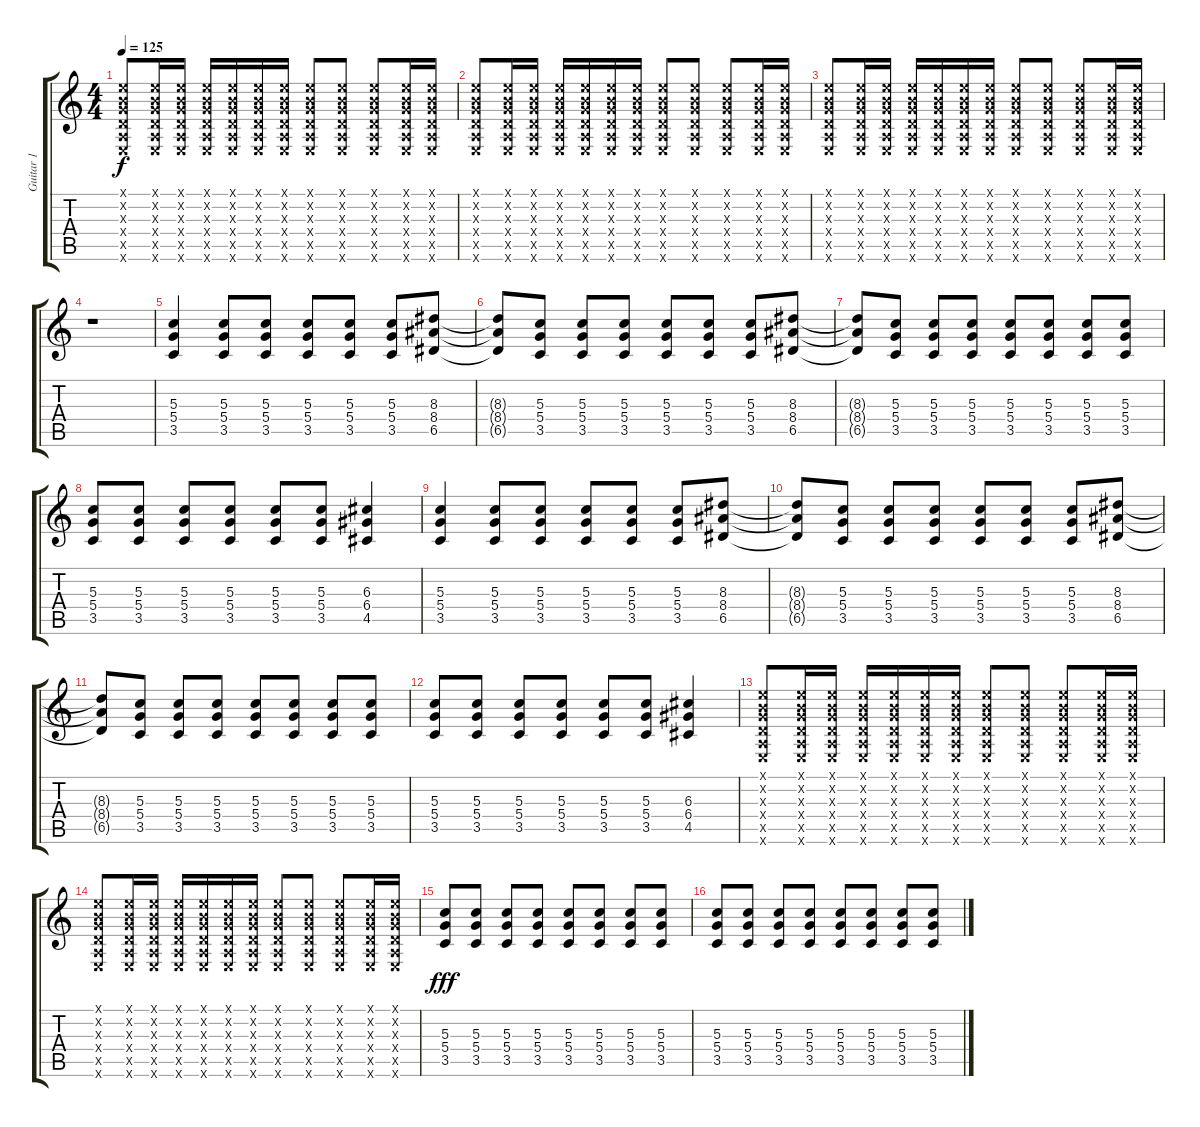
\track ("Guitar 1" "Guitar 1") {instrument overdrivenguitar}
\staff {score tabs}
\tuning (E4 B3 G3 D3 A2 E2) {hide}
\ts (4 4)
\tempo 125
\clef g2
\ks c
(0.1{x} 0.2{x} 0.3{x} 0.4{x} 0.5{x} 0.6{x}).8{dy f} (0.1{x} 0.2{x} 0.3{x} 0.4{x} 0.5{x} 0.6{x}).16 (0.1{x} 0.2{x} 0.3{x} 0.4{x} 0.5{x} 0.6{x}).16 (0.1{x} 0.2{x} 0.3{x} 0.4{x} 0.5{x} 0.6{x}).16 (0.1{x} 0.2{x} 0.3{x} 0.4{x} 0.5{x} 0.6{x}).16 (0.1{x} 0.2{x} 0.3{x} 0.4{x} 0.5{x} 0.6{x}).16 (0.1{x} 0.2{x} 0.3{x} 0.4{x} 0.5{x} 0.6{x}).16 (0.1{x} 0.2{x} 0.3{x} 0.4{x} 0.5{x} 0.6{x}).8 (0.1{x} 0.2{x} 0.3{x} 0.4{x} 0.5{x} 0.6{x}).8 (0.1{x} 0.2{x} 0.3{x} 0.4{x} 0.5{x} 0.6{x}).8 (0.1{x} 0.2{x} 0.3{x} 0.4{x} 0.5{x} 0.6{x}).16 (0.1{x} 0.2{x} 0.3{x} 0.4{x} 0.5{x} 0.6{x}).16 |
(0.1{x} 0.2{x} 0.3{x} 0.4{x} 0.5{x} 0.6{x}).8 (0.1{x} 0.2{x} 0.3{x} 0.4{x} 0.5{x} 0.6{x}).16 (0.1{x} 0.2{x} 0.3{x} 0.4{x} 0.5{x} 0.6{x}).16 (0.1{x} 0.2{x} 0.3{x} 0.4{x} 0.5{x} 0.6{x}).16 (0.1{x} 0.2{x} 0.3{x} 0.4{x} 0.5{x} 0.6{x}).16 (0.1{x} 0.2{x} 0.3{x} 0.4{x} 0.5{x} 0.6{x}).16 (0.1{x} 0.2{x} 0.3{x} 0.4{x} 0.5{x} 0.6{x}).16 (0.1{x} 0.2{x} 0.3{x} 0.4{x} 0.5{x} 0.6{x}).8 (0.1{x} 0.2{x} 0.3{x} 0.4{x} 0.5{x} 0.6{x}).8 (0.1{x} 0.2{x} 0.3{x} 0.4{x} 0.5{x} 0.6{x}).8 (0.1{x} 0.2{x} 0.3{x} 0.4{x} 0.5{x} 0.6{x}).16 (0.1{x} 0.2{x} 0.3{x} 0.4{x} 0.5{x} 0.6{x}).16 |
(0.1{x} 0.2{x} 0.3{x} 0.4{x} 0.5{x} 0.6{x}).8 (0.1{x} 0.2{x} 0.3{x} 0.4{x} 0.5{x} 0.6{x}).16 (0.1{x} 0.2{x} 0.3{x} 0.4{x} 0.5{x} 0.6{x}).16 (0.1{x} 0.2{x} 0.3{x} 0.4{x} 0.5{x} 0.6{x}).16 (0.1{x} 0.2{x} 0.3{x} 0.4{x} 0.5{x} 0.6{x}).16 (0.1{x} 0.2{x} 0.3{x} 0.4{x} 0.5{x} 0.6{x}).16 (0.1{x} 0.2{x} 0.3{x} 0.4{x} 0.5{x} 0.6{x}).16 (0.1{x} 0.2{x} 0.3{x} 0.4{x} 0.5{x} 0.6{x}).8 (0.1{x} 0.2{x} 0.3{x} 0.4{x} 0.5{x} 0.6{x}).8 (0.1{x} 0.2{x} 0.3{x} 0.4{x} 0.5{x} 0.6{x}).8 (0.1{x} 0.2{x} 0.3{x} 0.4{x} 0.5{x} 0.6{x}).16 (0.1{x} 0.2{x} 0.3{x} 0.4{x} 0.5{x} 0.6{x}).16 |
r.1 |
(5.3 5.4 3.5).4 (5.3 5.4 3.5).8 (5.3 5.4 3.5).8 (5.3 5.4 3.5).8 (5.3 5.4 3.5).8 (5.3 5.4 3.5).8 (8.3 8.4 6.5).8 |
(8.3{t} 8.4{t} 6.5{t}).8 (5.3 5.4 3.5).8 (5.3 5.4 3.5).8 (5.3 5.4 3.5).8 (5.3 5.4 3.5).8 (5.3 5.4 3.5).8 (5.3 5.4 3.5).8 (8.3 8.4 6.5).8 |
(8.3{t} 8.4{t} 6.5{t}).8 (5.3 5.4 3.5).8 (5.3 5.4 3.5).8 (5.3 5.4 3.5).8 (5.3 5.4 3.5).8 (5.3 5.4 3.5).8 (5.3 5.4 3.5).8 (5.3 5.4 3.5).8 |
(5.3 5.4 3.5).8 (5.3 5.4 3.5).8 (5.3 5.4 3.5).8 (5.3 5.4 3.5).8 (5.3 5.4 3.5).8 (5.3 5.4 3.5).8 (6.3 6.4 4.5).4 |
(5.3 5.4 3.5).4 (5.3 5.4 3.5).8 (5.3 5.4 3.5).8 (5.3 5.4 3.5).8 (5.3 5.4 3.5).8 (5.3 5.4 3.5).8 (8.3 8.4 6.5).8 |
(8.3{t} 8.4{t} 6.5{t}).8 (5.3 5.4 3.5).8 (5.3 5.4 3.5).8 (5.3 5.4 3.5).8 (5.3 5.4 3.5).8 (5.3 5.4 3.5).8 (5.3 5.4 3.5).8 (8.3 8.4 6.5).8 |
(8.3{t} 8.4{t} 6.5{t}).8 (5.3 5.4 3.5).8 (5.3 5.4 3.5).8 (5.3 5.4 3.5).8 (5.3 5.4 3.5).8 (5.3 5.4 3.5).8 (5.3 5.4 3.5).8 (5.3 5.4 3.5).8 |
(5.3 5.4 3.5).8 (5.3 5.4 3.5).8 (5.3 5.4 3.5).8 (5.3 5.4 3.5).8 (5.3 5.4 3.5).8 (5.3 5.4 3.5).8 (6.3 6.4 4.5).4 |
(0.1{x} 0.2{x} 0.3{x} 0.4{x} 0.5{x} 0.6{x}).8 (0.1{x} 0.2{x} 0.3{x} 0.4{x} 0.5{x} 0.6{x}).16 (0.1{x} 0.2{x} 0.3{x} 0.4{x} 0.5{x} 0.6{x}).16 (0.1{x} 0.2{x} 0.3{x} 0.4{x} 0.5{x} 0.6{x}).16 (0.1{x} 0.2{x} 0.3{x} 0.4{x} 0.5{x} 0.6{x}).16 (0.1{x} 0.2{x} 0.3{x} 0.4{x} 0.5{x} 0.6{x}).16 (0.1{x} 0.2{x} 0.3{x} 0.4{x} 0.5{x} 0.6{x}).16 (0.1{x} 0.2{x} 0.3{x} 0.4{x} 0.5{x} 0.6{x}).8 (0.1{x} 0.2{x} 0.3{x} 0.4{x} 0.5{x} 0.6{x}).8 (0.1{x} 0.2{x} 0.3{x} 0.4{x} 0.5{x} 0.6{x}).8 (0.1{x} 0.2{x} 0.3{x} 0.4{x} 0.5{x} 0.6{x}).16 (0.1{x} 0.2{x} 0.3{x} 0.4{x} 0.5{x} 0.6{x}).16 |
(0.1{x} 0.2{x} 0.3{x} 0.4{x} 0.5{x} 0.6{x}).8 (0.1{x} 0.2{x} 0.3{x} 0.4{x} 0.5{x} 0.6{x}).16 (0.1{x} 0.2{x} 0.3{x} 0.4{x} 0.5{x} 0.6{x}).16 (0.1{x} 0.2{x} 0.3{x} 0.4{x} 0.5{x} 0.6{x}).16 (0.1{x} 0.2{x} 0.3{x} 0.4{x} 0.5{x} 0.6{x}).16 (0.1{x} 0.2{x} 0.3{x} 0.4{x} 0.5{x} 0.6{x}).16 (0.1{x} 0.2{x} 0.3{x} 0.4{x} 0.5{x} 0.6{x}).16 (0.1{x} 0.2{x} 0.3{x} 0.4{x} 0.5{x} 0.6{x}).8 (0.1{x} 0.2{x} 0.3{x} 0.4{x} 0.5{x} 0.6{x}).8 (0.1{x} 0.2{x} 0.3{x} 0.4{x} 0.5{x} 0.6{x}).8 (0.1{x} 0.2{x} 0.3{x} 0.4{x} 0.5{x} 0.6{x}).16 (0.1{x} 0.2{x} 0.3{x} 0.4{x} 0.5{x} 0.6{x}).16 |
(5.3 5.4 3.5).8{dy fff} (5.3 5.4 3.5).8 (5.3 5.4 3.5).8 (5.3 5.4 3.5).8 (5.3 5.4 3.5).8 (5.3 5.4 3.5).8 (5.3 5.4 3.5).8 (5.3 5.4 3.5).8 |
(5.3 5.4 3.5).8 (5.3 5.4 3.5).8 (5.3 5.4 3.5).8 (5.3 5.4 3.5).8 (5.3 5.4 3.5).8 (5.3 5.4 3.5).8 (5.3 5.4 3.5).8 (5.3 5.4 3.5).8
